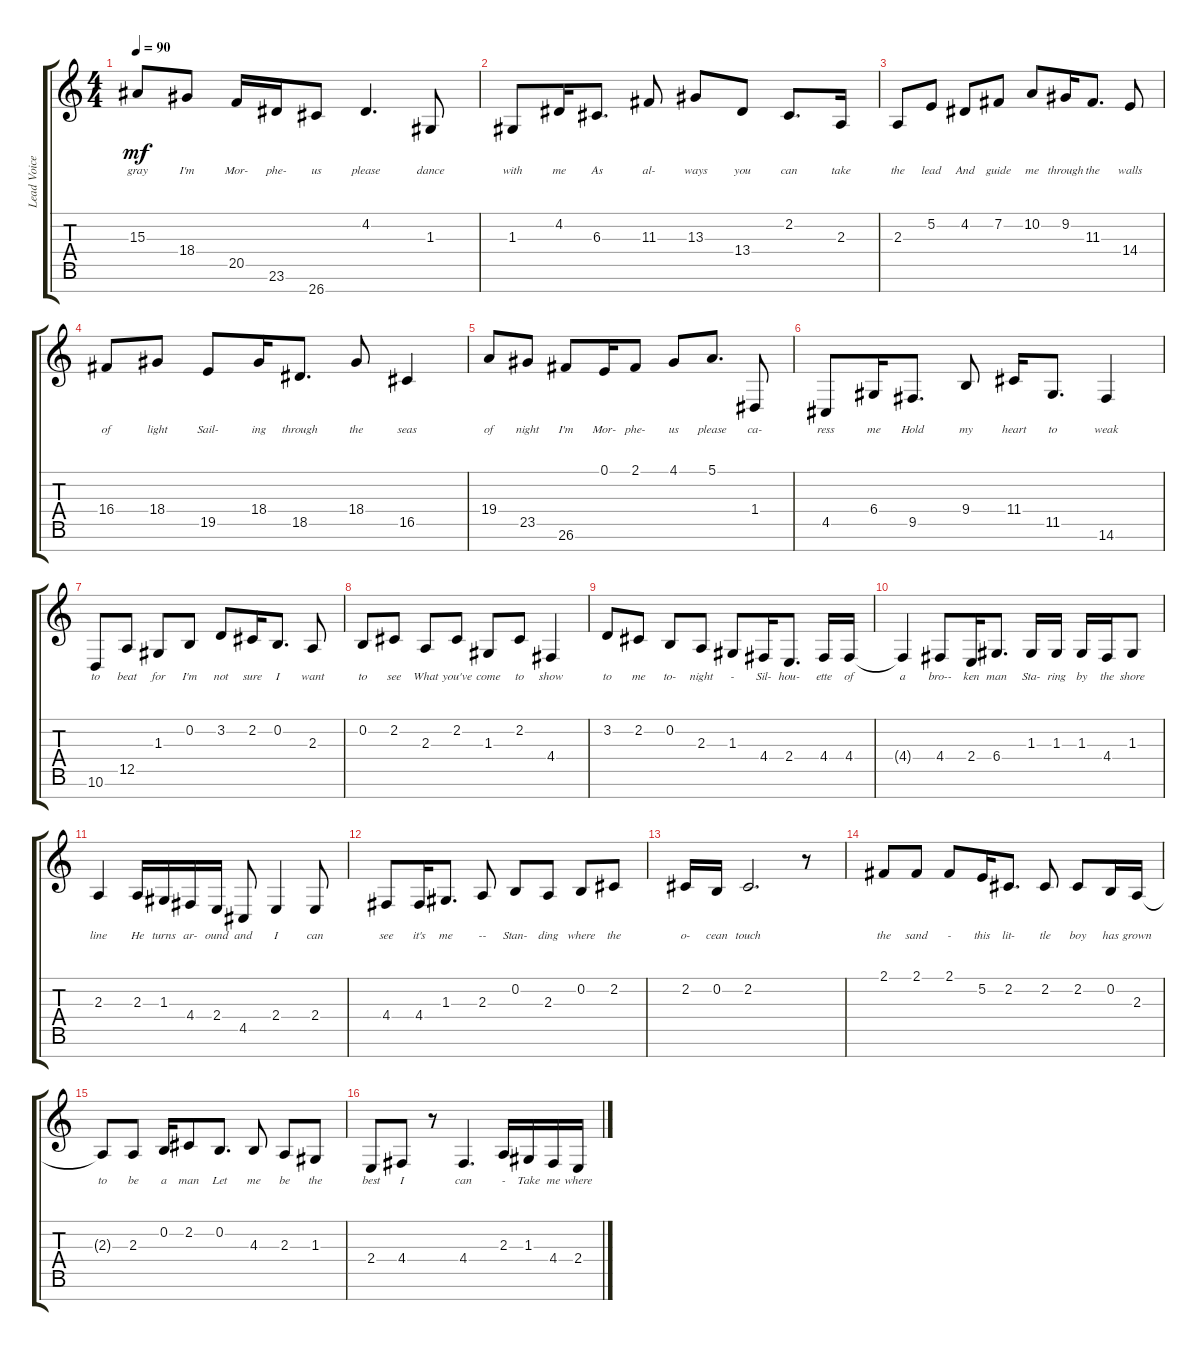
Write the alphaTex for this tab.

\track ("Lead Voice" "Lead Voice") {instrument voiceoohs}
\staff {score tabs}
\tuning (E4 B3 G3 D3 A2 E2 B1) {hide}
\ts (4 4)
\tempo 90
\clef g2
\ks c
15.3.8{lyrics (0 "gray") lyrics (1 "") lyrics (2 "") lyrics (3 "") lyrics (4 "") dy mf} 18.4.8{lyrics (0 "I'm") lyrics (1 "") lyrics (2 "") lyrics (3 "") lyrics (4 "")} 20.5.16{lyrics (0 "Mor-") lyrics (1 "") lyrics (2 "") lyrics (3 "") lyrics (4 "")} 23.6.16{lyrics (0 "phe-") lyrics (1 "") lyrics (2 "") lyrics (3 "") lyrics (4 "")} 26.7.8{lyrics (0 "us") lyrics (1 "") lyrics (2 "") lyrics (3 "") lyrics (4 "")} 4.2.4{d lyrics (0 "please") lyrics (1 "") lyrics (2 "") lyrics (3 "") lyrics (4 "")} 1.3.8{lyrics (0 "dance") lyrics (1 "") lyrics (2 "") lyrics (3 "") lyrics (4 "")} |
1.3.8{lyrics (0 "with") lyrics (1 "") lyrics (2 "") lyrics (3 "") lyrics (4 "")} 4.2.16{lyrics (0 "me") lyrics (1 "") lyrics (2 "") lyrics (3 "") lyrics (4 "")} 6.3.8{d lyrics (0 "As") lyrics (1 "") lyrics (2 "") lyrics (3 "") lyrics (4 "")} 11.3.8{lyrics (0 "al-") lyrics (1 "") lyrics (2 "") lyrics (3 "") lyrics (4 "")} 13.3.8{lyrics (0 "ways") lyrics (1 "") lyrics (2 "") lyrics (3 "") lyrics (4 "")} 13.4.8{lyrics (0 "you") lyrics (1 "") lyrics (2 "") lyrics (3 "") lyrics (4 "")} 2.2.8{d lyrics (0 "can") lyrics (1 "") lyrics (2 "") lyrics (3 "") lyrics (4 "")} 2.3.16{lyrics (0 "take") lyrics (1 "") lyrics (2 "") lyrics (3 "") lyrics (4 "")} |
2.3.8{lyrics (0 "the") lyrics (1 "") lyrics (2 "") lyrics (3 "") lyrics (4 "")} 5.2.8{lyrics (0 "lead") lyrics (1 "") lyrics (2 "") lyrics (3 "") lyrics (4 "")} 4.2.8{lyrics (0 "And") lyrics (1 "") lyrics (2 "") lyrics (3 "") lyrics (4 "")} 7.2.8{lyrics (0 "guide") lyrics (1 "") lyrics (2 "") lyrics (3 "") lyrics (4 "")} 10.2.8{lyrics (0 "me") lyrics (1 "") lyrics (2 "") lyrics (3 "") lyrics (4 "")} 9.2.16{lyrics (0 "through") lyrics (1 "") lyrics (2 "") lyrics (3 "") lyrics (4 "")} 11.3.8{d lyrics (0 "the") lyrics (1 "") lyrics (2 "") lyrics (3 "") lyrics (4 "")} 14.4.8{lyrics (0 "walls") lyrics (1 "") lyrics (2 "") lyrics (3 "") lyrics (4 "")} |
16.4.8{lyrics (0 "of") lyrics (1 "") lyrics (2 "") lyrics (3 "") lyrics (4 "")} 18.4.8{lyrics (0 "light") lyrics (1 "") lyrics (2 "") lyrics (3 "") lyrics (4 "")} 19.5.8{lyrics (0 "Sail-") lyrics (1 "") lyrics (2 "") lyrics (3 "") lyrics (4 "")} 18.4.16{lyrics (0 "ing") lyrics (1 "") lyrics (2 "") lyrics (3 "") lyrics (4 "")} 18.5.8{d lyrics (0 "through") lyrics (1 "") lyrics (2 "") lyrics (3 "") lyrics (4 "")} 18.4.8{lyrics (0 "the") lyrics (1 "") lyrics (2 "") lyrics (3 "") lyrics (4 "")} 16.5.4{lyrics (0 "seas") lyrics (1 "") lyrics (2 "") lyrics (3 "") lyrics (4 "")} |
19.4.8{lyrics (0 "of") lyrics (1 "") lyrics (2 "") lyrics (3 "") lyrics (4 "")} 23.5.8{lyrics (0 "night") lyrics (1 "") lyrics (2 "") lyrics (3 "") lyrics (4 "")} 26.6.8{lyrics (0 "I'm") lyrics (1 "") lyrics (2 "") lyrics (3 "") lyrics (4 "")} 0.1.16{lyrics (0 "Mor-") lyrics (1 "") lyrics (2 "") lyrics (3 "") lyrics (4 "")} 2.1.8{lyrics (0 "phe-") lyrics (1 "") lyrics (2 "") lyrics (3 "") lyrics (4 "")} 4.1.8{lyrics (0 "us") lyrics (1 "") lyrics (2 "") lyrics (3 "") lyrics (4 "")} 5.1.8{d lyrics (0 "please") lyrics (1 "") lyrics (2 "") lyrics (3 "") lyrics (4 "")} 1.4.8{lyrics (0 "ca-") lyrics (1 "") lyrics (2 "") lyrics (3 "") lyrics (4 "")} |
4.5.8{lyrics (0 "ress") lyrics (1 "") lyrics (2 "") lyrics (3 "") lyrics (4 "")} 6.4.16{lyrics (0 "me") lyrics (1 "") lyrics (2 "") lyrics (3 "") lyrics (4 "")} 9.5.8{d lyrics (0 "Hold") lyrics (1 "") lyrics (2 "") lyrics (3 "") lyrics (4 "")} 9.4.8{lyrics (0 "my") lyrics (1 "") lyrics (2 "") lyrics (3 "") lyrics (4 "")} 11.4.16{lyrics (0 "heart") lyrics (1 "") lyrics (2 "") lyrics (3 "") lyrics (4 "")} 11.5.8{d lyrics (0 "to") lyrics (1 "") lyrics (2 "") lyrics (3 "") lyrics (4 "")} 14.6.4{lyrics (0 "weak") lyrics (1 "") lyrics (2 "") lyrics (3 "") lyrics (4 "")} |
10.6.8{lyrics (0 "to") lyrics (1 "") lyrics (2 "") lyrics (3 "") lyrics (4 "")} 12.5.8{lyrics (0 "beat") lyrics (1 "") lyrics (2 "") lyrics (3 "") lyrics (4 "")} 1.3.8{lyrics (0 "for") lyrics (1 "") lyrics (2 "") lyrics (3 "") lyrics (4 "")} 0.2.8{lyrics (0 "I'm") lyrics (1 "") lyrics (2 "") lyrics (3 "") lyrics (4 "")} 3.2.8{lyrics (0 "not") lyrics (1 "") lyrics (2 "") lyrics (3 "") lyrics (4 "")} 2.2.16{lyrics (0 "sure") lyrics (1 "") lyrics (2 "") lyrics (3 "") lyrics (4 "")} 0.2.8{d lyrics (0 "I") lyrics (1 "") lyrics (2 "") lyrics (3 "") lyrics (4 "")} 2.3.8{lyrics (0 "want") lyrics (1 "") lyrics (2 "") lyrics (3 "") lyrics (4 "")} |
0.2.8{lyrics (0 "to") lyrics (1 "") lyrics (2 "") lyrics (3 "") lyrics (4 "")} 2.2.8{lyrics (0 "see") lyrics (1 "") lyrics (2 "") lyrics (3 "") lyrics (4 "")} 2.3.8{lyrics (0 "What") lyrics (1 "") lyrics (2 "") lyrics (3 "") lyrics (4 "")} 2.2.8{lyrics (0 "you've") lyrics (1 "") lyrics (2 "") lyrics (3 "") lyrics (4 "")} 1.3.8{lyrics (0 "come") lyrics (1 "") lyrics (2 "") lyrics (3 "") lyrics (4 "")} 2.2.8{lyrics (0 "to") lyrics (1 "") lyrics (2 "") lyrics (3 "") lyrics (4 "")} 4.4.4{lyrics (0 "show") lyrics (1 "") lyrics (2 "") lyrics (3 "") lyrics (4 "")} |
3.2.8{lyrics (0 "to") lyrics (1 "") lyrics (2 "") lyrics (3 "") lyrics (4 "")} 2.2.8{lyrics (0 "me") lyrics (1 "") lyrics (2 "") lyrics (3 "") lyrics (4 "")} 0.2.8{lyrics (0 "to-") lyrics (1 "") lyrics (2 "") lyrics (3 "") lyrics (4 "")} 2.3.8{lyrics (0 "night") lyrics (1 "") lyrics (2 "") lyrics (3 "") lyrics (4 "")} 1.3.8{lyrics (0 "-") lyrics (1 "") lyrics (2 "") lyrics (3 "") lyrics (4 "")} 4.4.16{lyrics (0 "Sil-") lyrics (1 "") lyrics (2 "") lyrics (3 "") lyrics (4 "")} 2.4.8{d lyrics (0 "hou-") lyrics (1 "") lyrics (2 "") lyrics (3 "") lyrics (4 "")} 4.4.16{lyrics (0 "ette") lyrics (1 "") lyrics (2 "") lyrics (3 "") lyrics (4 "")} 4.4.16{lyrics (0 "of") lyrics (1 "") lyrics (2 "") lyrics (3 "") lyrics (4 "")} |
4.4{t}.4{lyrics (0 "a") lyrics (1 "") lyrics (2 "") lyrics (3 "") lyrics (4 "")} 4.4.8{lyrics (0 "bro--") lyrics (1 "") lyrics (2 "") lyrics (3 "") lyrics (4 "")} 2.4.16{lyrics (0 "ken") lyrics (1 "") lyrics (2 "") lyrics (3 "") lyrics (4 "")} 6.4.8{d lyrics (0 "man") lyrics (1 "") lyrics (2 "") lyrics (3 "") lyrics (4 "")} 1.3.16{lyrics (0 "Sta-") lyrics (1 "") lyrics (2 "") lyrics (3 "") lyrics (4 "")} 1.3.16{lyrics (0 "ring") lyrics (1 "") lyrics (2 "") lyrics (3 "") lyrics (4 "")} 1.3.16{lyrics (0 "by") lyrics (1 "") lyrics (2 "") lyrics (3 "") lyrics (4 "")} 4.4.16{lyrics (0 "the") lyrics (1 "") lyrics (2 "") lyrics (3 "") lyrics (4 "")} 1.3.8{lyrics (0 "shore") lyrics (1 "") lyrics (2 "") lyrics (3 "") lyrics (4 "")} |
2.3.4{lyrics (0 "line") lyrics (1 "") lyrics (2 "") lyrics (3 "") lyrics (4 "")} 2.3.16{lyrics (0 "He") lyrics (1 "") lyrics (2 "") lyrics (3 "") lyrics (4 "")} 1.3.16{lyrics (0 "turns") lyrics (1 "") lyrics (2 "") lyrics (3 "") lyrics (4 "")} 4.4.16{lyrics (0 "ar-") lyrics (1 "") lyrics (2 "") lyrics (3 "") lyrics (4 "")} 2.4.16{lyrics (0 "ound") lyrics (1 "") lyrics (2 "") lyrics (3 "") lyrics (4 "")} 4.5.8{lyrics (0 "and") lyrics (1 "") lyrics (2 "") lyrics (3 "") lyrics (4 "")} 2.4.4{lyrics (0 "I") lyrics (1 "") lyrics (2 "") lyrics (3 "") lyrics (4 "")} 2.4.8{lyrics (0 "can") lyrics (1 "") lyrics (2 "") lyrics (3 "") lyrics (4 "")} |
4.4.8{lyrics (0 "see") lyrics (1 "") lyrics (2 "") lyrics (3 "") lyrics (4 "")} 4.4.16{lyrics (0 "it's") lyrics (1 "") lyrics (2 "") lyrics (3 "") lyrics (4 "")} 1.3.8{d lyrics (0 "me") lyrics (1 "") lyrics (2 "") lyrics (3 "") lyrics (4 "")} 2.3.8{lyrics (0 "--") lyrics (1 "") lyrics (2 "") lyrics (3 "") lyrics (4 "")} 0.2.8{lyrics (0 "Stan-") lyrics (1 "") lyrics (2 "") lyrics (3 "") lyrics (4 "")} 2.3.8{lyrics (0 "ding") lyrics (1 "") lyrics (2 "") lyrics (3 "") lyrics (4 "")} 0.2.8{lyrics (0 "where") lyrics (1 "") lyrics (2 "") lyrics (3 "") lyrics (4 "")} 2.2.8{lyrics (0 "the") lyrics (1 "") lyrics (2 "") lyrics (3 "") lyrics (4 "")} |
2.2.16{lyrics (0 "o-") lyrics (1 "") lyrics (2 "") lyrics (3 "") lyrics (4 "")} 0.2.16{lyrics (0 "cean") lyrics (1 "") lyrics (2 "") lyrics (3 "") lyrics (4 "")} 2.2.2{d lyrics (0 "touch") lyrics (1 "") lyrics (2 "") lyrics (3 "") lyrics (4 "")} r.8 |
2.1.8{lyrics (0 "the") lyrics (1 "") lyrics (2 "") lyrics (3 "") lyrics (4 "")} 2.1.8{lyrics (0 "sand") lyrics (1 "") lyrics (2 "") lyrics (3 "") lyrics (4 "")} 2.1.8{lyrics (0 "-") lyrics (1 "") lyrics (2 "") lyrics (3 "") lyrics (4 "")} 5.2.16{lyrics (0 "this") lyrics (1 "") lyrics (2 "") lyrics (3 "") lyrics (4 "")} 2.2.8{d lyrics (0 "lit-") lyrics (1 "") lyrics (2 "") lyrics (3 "") lyrics (4 "")} 2.2.8{lyrics (0 "tle") lyrics (1 "") lyrics (2 "") lyrics (3 "") lyrics (4 "")} 2.2.8{lyrics (0 "boy") lyrics (1 "") lyrics (2 "") lyrics (3 "") lyrics (4 "")} 0.2.16{lyrics (0 "has") lyrics (1 "") lyrics (2 "") lyrics (3 "") lyrics (4 "")} 2.3.16{lyrics (0 "grown") lyrics (1 "") lyrics (2 "") lyrics (3 "") lyrics (4 "")} |
2.3{t}.8{lyrics (0 "to") lyrics (1 "") lyrics (2 "") lyrics (3 "") lyrics (4 "")} 2.3.8{lyrics (0 "be") lyrics (1 "") lyrics (2 "") lyrics (3 "") lyrics (4 "")} 0.2.16{lyrics (0 "a") lyrics (1 "") lyrics (2 "") lyrics (3 "") lyrics (4 "")} 2.2.8{lyrics (0 "man") lyrics (1 "") lyrics (2 "") lyrics (3 "") lyrics (4 "")} 0.2.8{d lyrics (0 "Let") lyrics (1 "") lyrics (2 "") lyrics (3 "") lyrics (4 "")} 4.3.8{lyrics (0 "me") lyrics (1 "") lyrics (2 "") lyrics (3 "") lyrics (4 "")} 2.3.8{lyrics (0 "be") lyrics (1 "") lyrics (2 "") lyrics (3 "") lyrics (4 "")} 1.3.8{lyrics (0 "the") lyrics (1 "") lyrics (2 "") lyrics (3 "") lyrics (4 "")} |
2.4.8{lyrics (0 "best") lyrics (1 "") lyrics (2 "") lyrics (3 "") lyrics (4 "")} 4.4.8{lyrics (0 "I") lyrics (1 "") lyrics (2 "") lyrics (3 "") lyrics (4 "")} r.8 4.4.4{d lyrics (0 "can") lyrics (1 "") lyrics (2 "") lyrics (3 "") lyrics (4 "")} 2.3.16{lyrics (0 "-") lyrics (1 "") lyrics (2 "") lyrics (3 "") lyrics (4 "")} 1.3.16{lyrics (0 "Take") lyrics (1 "") lyrics (2 "") lyrics (3 "") lyrics (4 "")} 4.4.16{lyrics (0 "me") lyrics (1 "") lyrics (2 "") lyrics (3 "") lyrics (4 "")} 2.4.16{lyrics (0 "where") lyrics (1 "") lyrics (2 "") lyrics (3 "") lyrics (4 "")}
